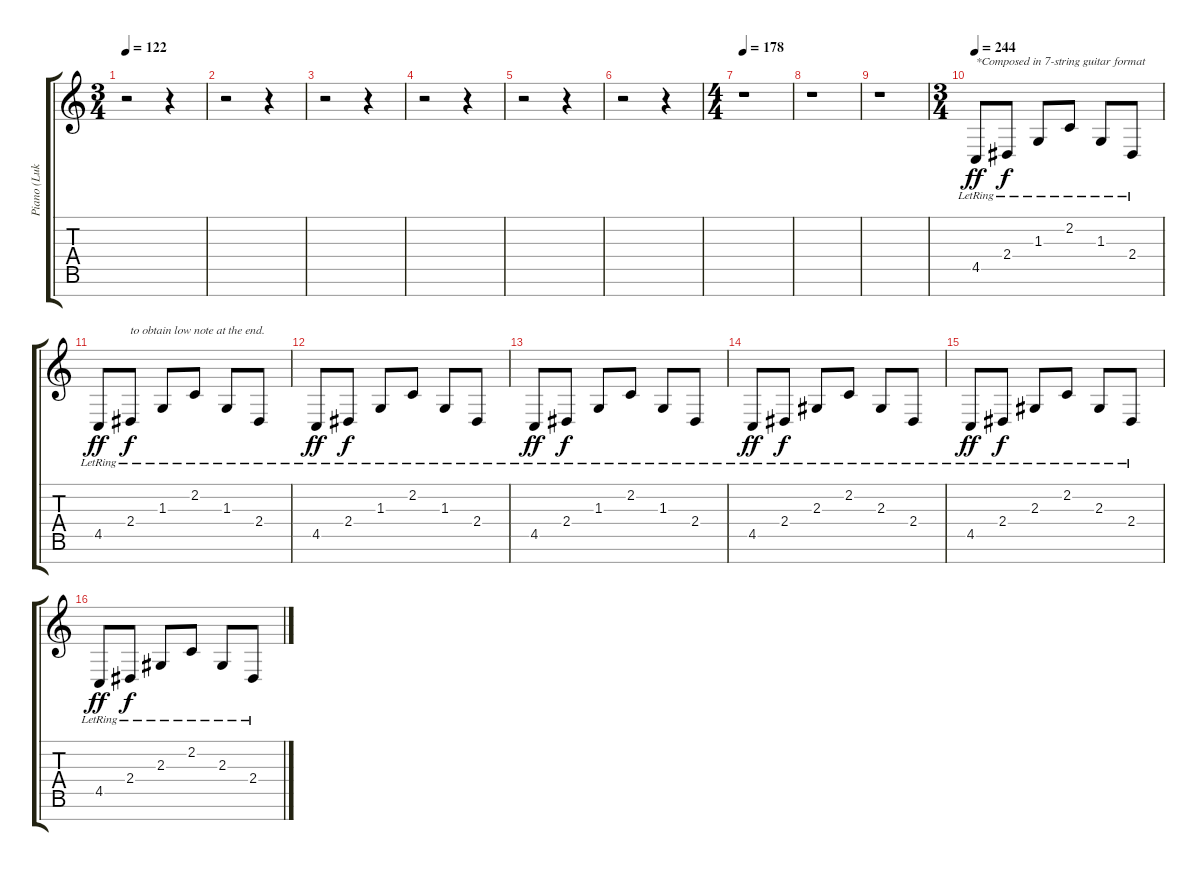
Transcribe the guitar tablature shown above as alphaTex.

\track ("Piano (Luke)" "Piano (Luk") {instrument acousticgrandpiano}
\staff {score tabs}
\tuning (Eb4 Bb3 Gb3 Db3 Ab2 Eb1 B1) {hide}
\ts (3 4)
\tempo 122
\clef g2
\ks c
r.2{dy ff} r.4 |
r.2 r.4 |
r.2 r.4 |
r.2 r.4 |
r.2 r.4 |
r.2 r.4 |
\ts (4 4)
\tempo 178
r.1 |
r.1 |
r.1 |
\ts (3 4)
\tempo 244
4.5{lr}.8{txt "*Composed in 7-string guitar format"} 2.4{lr}.8{dy f} 1.3{lr}.8 2.2{lr}.8 1.3{lr}.8 2.4{lr}.8 |
4.5{lr}.8{dy ff} 2.4{lr}.8{txt "to obtain low note at the end." dy f} 1.3{lr}.8 2.2{lr}.8 1.3{lr}.8 2.4{lr}.8 |
4.5{lr}.8{dy ff} 2.4{lr}.8{dy f} 1.3{lr}.8 2.2{lr}.8 1.3{lr}.8 2.4{lr}.8 |
4.5{lr}.8{dy ff} 2.4{lr}.8{dy f} 1.3{lr}.8 2.2{lr}.8 1.3{lr}.8 2.4{lr}.8 |
4.5{lr}.8{dy ff} 2.4{lr}.8{dy f} 2.3{lr}.8 2.2{lr}.8 2.3{lr}.8 2.4{lr}.8 |
4.5{lr}.8{dy ff} 2.4{lr}.8{dy f} 2.3{lr}.8 2.2{lr}.8 2.3{lr}.8 2.4{lr}.8 |
4.5{lr}.8{dy ff} 2.4{lr}.8{dy f} 2.3{lr}.8 2.2{lr}.8 2.3{lr}.8 2.4{lr}.8
